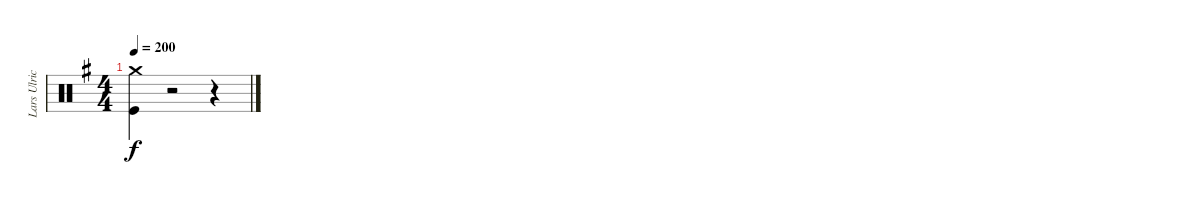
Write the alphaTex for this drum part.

\track ("Lars Ulrich" "Lars Ulric") {instrument percussion}
\staff {score}
\articulation defaults
\ts (4 4)
\tempo 200
\clef neutral
\ks g
("Kick (hit)" "Crash medium (hit)").4{dy f} r.2 r.4
